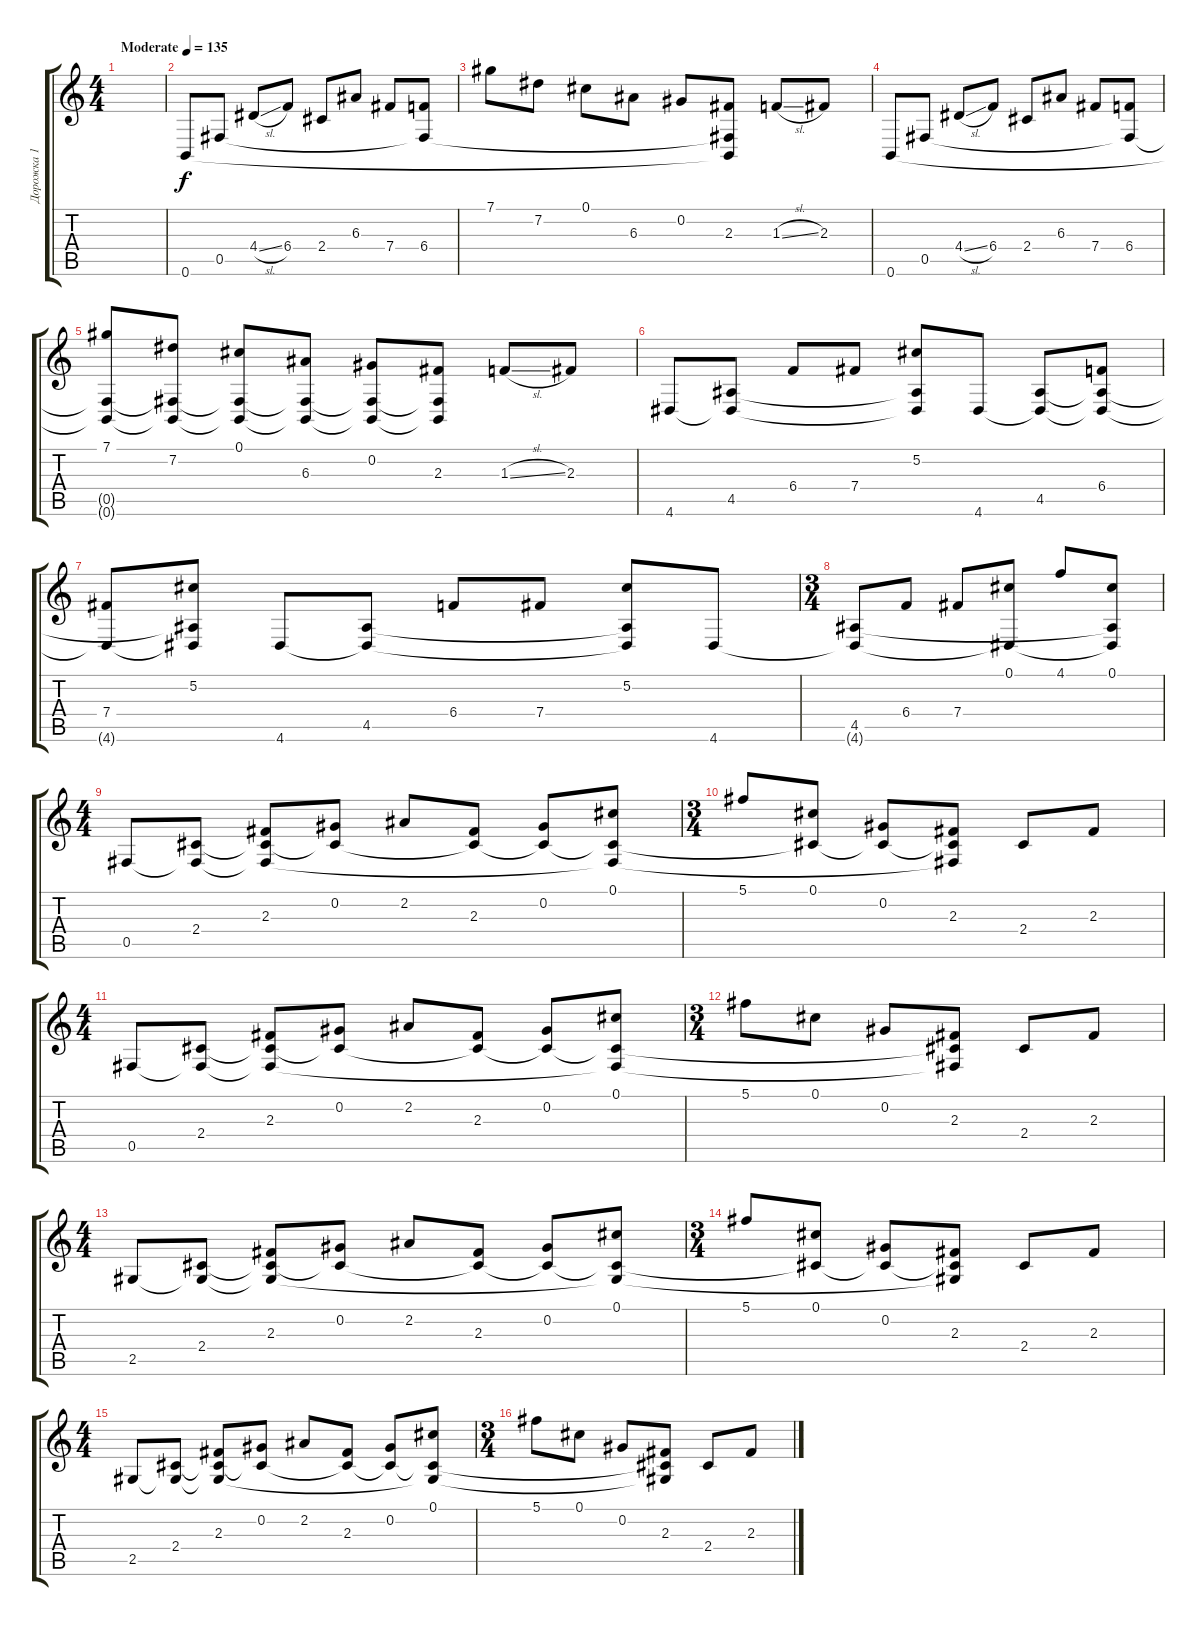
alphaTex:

\track ("Дорожка 1" "Дорожка 1") {instrument acousticguitarsteel}
\staff {score tabs}
\tuning (Db4 Ab3 E3 B2 Gb2 B1) {hide}
\ts (4 4)
\tempo (135 "Moderate")
\clef g2
\ks c
|
0.6.8 0.5.8 4.4{sl}.8 6.4.8 2.4.8 6.3.8 7.4.8 (6.4 0.5{t}).8 |
7.1.8 7.2.8 0.1.8 6.3.8 0.2.8 (2.3 0.5{t} 0.6{t}).8 1.3{sl}.8 2.3.8 |
0.6.8 0.5.8 4.4{sl}.8 6.4.8 2.4.8 6.3.8 7.4.8 (6.4 0.5{t}).8 |
(7.1 0.5{t} 0.6{t}).8 (7.2 0.5{t} 0.6{t}).8 (0.1 0.5{t} 0.6{t}).8 (6.3 0.5{t} 0.6{t}).8 (0.2 0.5{t} 0.6{t}).8 (2.3 0.5{t} 0.6{t}).8 1.3{sl}.8 2.3.8 |
4.6.8 (4.5 4.6{t}).8 6.4.8 7.4.8 (5.2 4.5{t} 4.6{t}).8 4.6.8 (4.5 4.6{t}).8 (6.4 4.5{t} 4.6{t}).8 |
(7.4 4.6{t}).8 (5.2 4.5{t} 4.6{t}).8 4.6.8 (4.5 4.6{t}).8 6.4.8 7.4.8 (5.2 4.5{t} 4.6{t}).8 4.6.8 |
\ts (3 4)
(4.5 4.6{t}).8 6.4.8 7.4.8 (0.1 4.6{t}).8 4.1.8 (0.1 4.5{t} 4.6{t}).8 |
\ts (4 4)
0.5.8 (2.4 0.5{t}).8 (2.3 2.4{t} 0.5{t}).8 (0.2 2.4{t}).8 2.2.8 (2.3 2.4{t}).8 (0.2 2.4{t}).8 (0.1 2.4{t} 0.5{t}).8 |
\ts (3 4)
5.1.8 (0.1 2.4{t}).8 (0.2 2.4{t}).8 (2.3 2.4{t} 0.5{t}).8 2.4.8 2.3.8 |
\ts (4 4)
0.5.8 (2.4 0.5{t}).8 (2.3 2.4{t} 0.5{t}).8 (0.2 2.4{t}).8 2.2.8 (2.3 2.4{t}).8 (0.2 2.4{t}).8 (0.1 2.4{t} 0.5{t}).8 |
\ts (3 4)
5.1.8 0.1.8 0.2.8 (2.3 2.4{t} 0.5{t}).8 2.4.8 2.3.8 |
\ts (4 4)
2.5.8 (2.4 2.5{t}).8 (2.3 2.4{t} 2.5{t}).8 (0.2 2.4{t}).8 2.2.8 (2.3 2.4{t}).8 (0.2 2.4{t}).8 (0.1 2.4{t} 2.5{t}).8 |
\ts (3 4)
5.1.8 (0.1 2.4{t}).8 (0.2 2.4{t}).8 (2.3 2.4{t} 2.5{t}).8 2.4.8 2.3.8 |
\ts (4 4)
2.5.8 (2.4 2.5{t}).8 (2.3 2.4{t} 2.5{t}).8 (0.2 2.4{t}).8 2.2.8 (2.3 2.4{t}).8 (0.2 2.4{t}).8 (0.1 2.4{t} 2.5{t}).8 |
\ts (3 4)
5.1.8 0.1.8 0.2.8 (2.3 2.4{t} 2.5{t}).8 2.4.8 2.3.8
